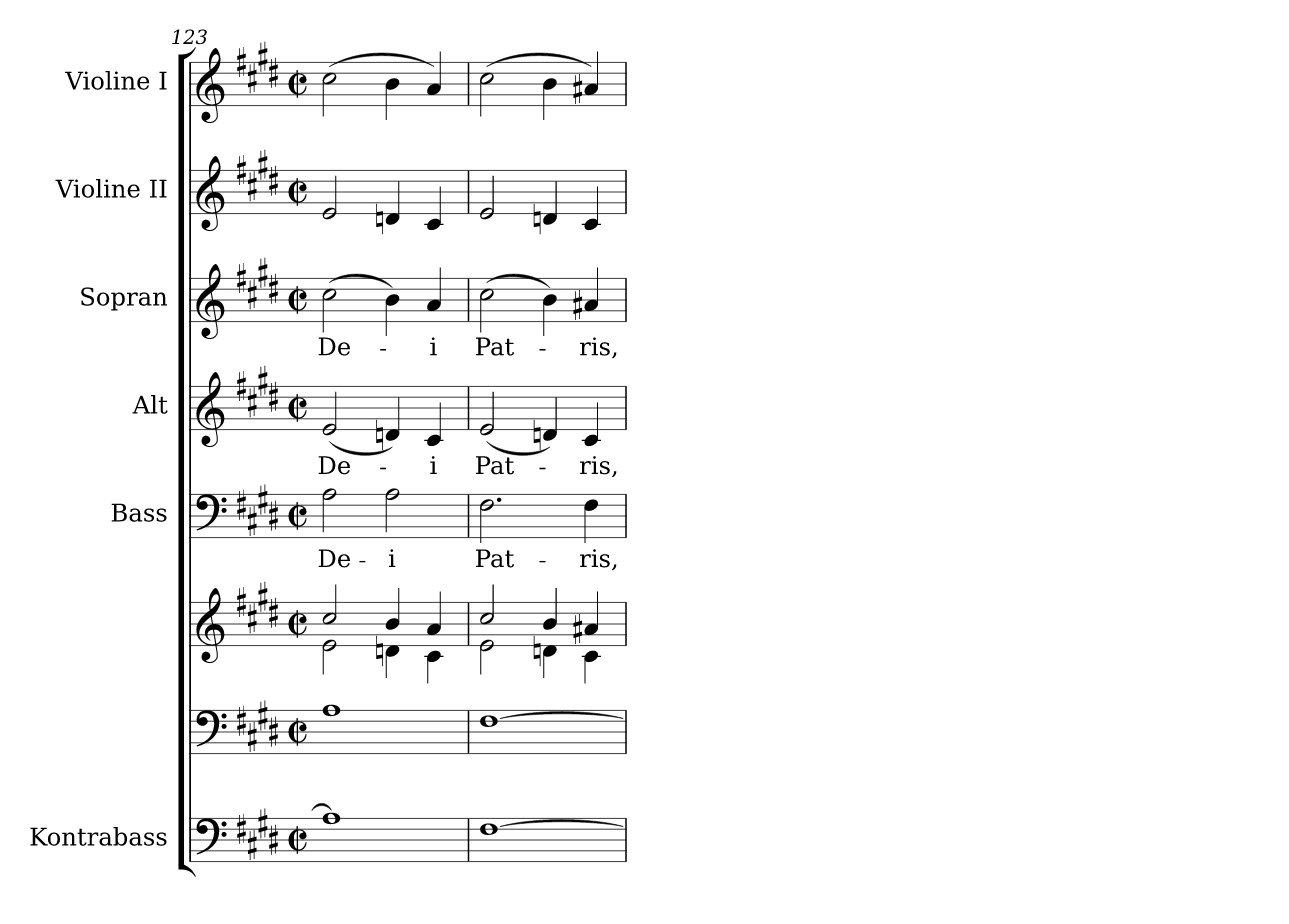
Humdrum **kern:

**kern	**kern	**kern	**kern	**text	**kern	**text	**kern	**text	**kern	**kern
*part7	*part6	*part6	*part5	*part5	*part4	*part4	*part3	*part3	*part2	*part1
*staff8	*staff7	*staff6	*staff5	*staff5	*staff4	*staff4	*staff3	*staff3	*staff2	*staff1
*I"Kontrabass	*	*	*I"Bass	*	*I"Alt	*	*I"Sopran	*	*I"Violine II	*I"Violine I
*I'Kb.	*	*	*I'B.	*	*I'A.	*	*I'S.	*	*I'Vl. II	*I'Vl. I
*clefF4	*clefF4	*clefG2	*clefF4	*	*clefG2	*	*clefG2	*	*clefG2	*clefG2
*ITrd7c12	*	*	*	*	*	*	*	*	*	*
*k[f#c#g#d#]	*k[f#c#g#d#]	*k[f#c#g#d#]	*k[f#c#g#d#]	*	*k[f#c#g#d#]	*	*k[f#c#g#d#]	*	*k[f#c#g#d#]	*k[f#c#g#d#]
*E:	*E:	*E:	*E:	*	*E:	*	*E:	*	*E:	*E:
*M2/2	*M2/2	*M2/2	*M2/2	*	*M2/2	*	*M2/2	*	*M2/2	*M2/2
*met(c|)	*met(c|)	*met(c|)	*met(c|)	*	*met(c|)	*	*met(c|)	*	*met(c|)	*met(c|)
=123	=123	=123	=123	=123	=123	=123	=123	=123	=123	=123
*	*	*^	*	*	*	*	*	*	*	*
!	!	!	!	!	!LO:LY:b	!	!LO:LY:b	!	!LO:LY:b	!	!
1AA]	1A	2cc#/	2e\	2A\	De-	(<2e/	De-	(>2cc#\	De-	2e/	(>2cc#\
!	!	!	!	!	!LO:LY:b	!	!	!	!	!	!
.	.	4b/	4dn\	2A\	-i	4dn/)	.	4b\)	.	4dn/	4b\
!	!	!	!	!	!	!	!LO:LY:b	!	!LO:LY:b	!	!
.	.	4a/	4c#\	.	.	4c#/	-i	4a/	-i	4c#/	4a/)
=124	=124	=124	=124	=124	=124	=124	=124	=124	=124	=124	=124
!	!	!	!	!	!LO:LY:b	!	!LO:LY:b	!	!LO:LY:b	!	!
[1FF#	[1F#	2cc#/	2e\	2.F#\	Pat-	(<2e/	Pat-	(>2cc#\	Pat-	2e/	(>2cc#\
.	.	4b/	4dn\	.	.	4dn/)	.	4b\)	.	4dn/	4b\
!	!	!	!	!	!LO:LY:b	!	!LO:LY:b	!	!LO:LY:b	!	!
.	.	4a#X/	4c#\	4F#\	-ris,	4c#/	-ris,	4a#X/	-ris,	4c#/	4a#X/)
*	*	*v	*v	*	*	*	*	*	*	*	*
=	=	=	=	=	=	=	=	=	=	=
*-	*-	*-	*-	*-	*-	*-	*-	*-	*-	*-
